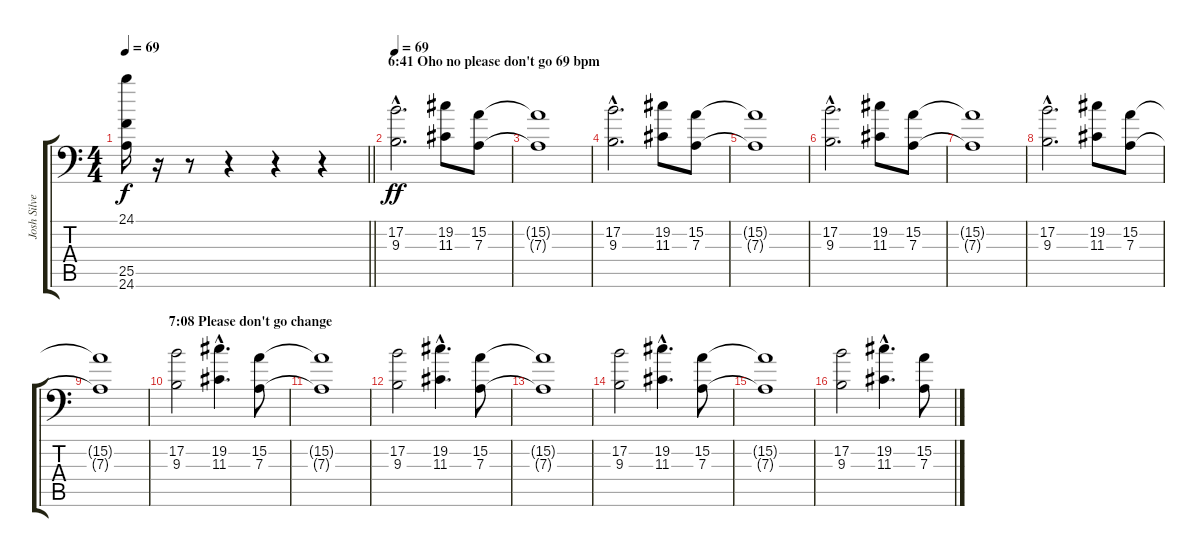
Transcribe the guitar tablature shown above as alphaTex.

\track ("Josh Silver (Tubular Bells / FX (Drop A-" "Josh Silve") {instrument tubularbells}
\staff {score tabs}
\tuning (B3 Gb3 D3 A2 E2 A1) {hide}
\ts (4 4)
\tempo 69
\clef f4
\barLineRight lightlight
\ks c
(24.1 25.5 24.6).16{dy f} r.16 r.8 r.4 r.4 r.4 |
\section ("" "6:41 Oho no please don't go 69 bpm")
\tempo 69
(17.2{hac} 9.3{hac}).2{d dy ff volume 16 instrument tubularbells} (19.2 11.3).8 (15.2 7.3).8 |
(15.2{t} 7.3{t}).1 |
(17.2{hac} 9.3{hac}).2{d} (19.2 11.3).8 (15.2 7.3).8 |
(15.2{t} 7.3{t}).1 |
(17.2{hac} 9.3{hac}).2{d} (19.2 11.3).8 (15.2 7.3).8 |
(15.2{t} 7.3{t}).1 |
(17.2{hac} 9.3{hac}).2{d} (19.2 11.3).8 (15.2 7.3).8 |
(15.2{t} 7.3{t}).1 |
\section ("" "7:08 Please don't go change")
(17.2 9.3).2{volume 16} (19.2{hac} 11.3{hac}).4{d} (15.2 7.3).8 |
(15.2{t} 7.3{t}).1 |
(17.2 9.3).2 (19.2{hac} 11.3{hac}).4{d} (15.2 7.3).8 |
(15.2{t} 7.3{t}).1 |
(17.2 9.3).2 (19.2{hac} 11.3{hac}).4{d} (15.2 7.3).8 |
(15.2{t} 7.3{t}).1 |
(17.2 9.3).2 (19.2{hac} 11.3{hac}).4{d} (15.2 7.3).8
